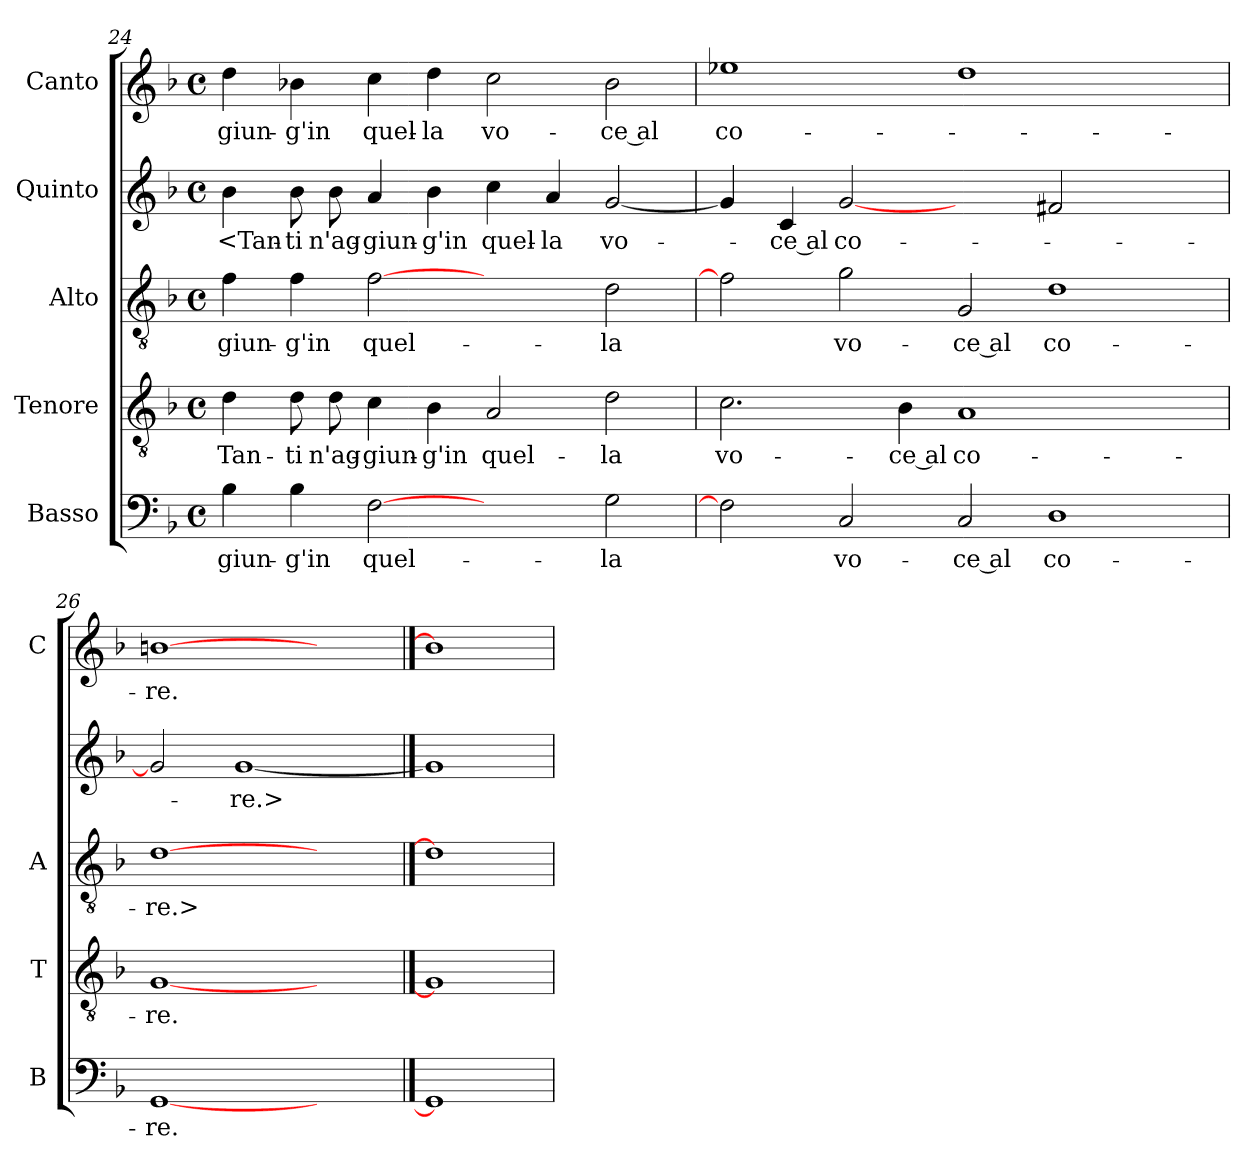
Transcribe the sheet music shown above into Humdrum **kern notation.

**kern	**text	**kern	**text	**kern	**text	**kern	**text	**kern	**text
*part5	*part5	*part4	*part4	*part3	*part3	*part2	*part2	*part1	*part1
*staff5	*staff5	*staff4	*staff4	*staff3	*staff3	*staff2	*staff2	*staff1	*staff1
*I"Basso	*	*I"Tenore	*	*I"Alto	*	*I"Quinto	*	*I"Canto	*
*I'B	*	*I'T	*	*I'A	*	*	*	*I'C	*
*clefF4	*	*clefGv2	*	*clefGv2	*	*clefG2	*	*clefG2	*
*k[b-]	*	*k[b-]	*	*k[b-]	*	*k[b-]	*	*k[b-]	*
*F:	*	*F:	*	*F:	*	*F:	*	*F:	*
*M4/4	*	*M4/4	*	*M4/4	*	*M4/4	*	*M4/4	*
*met(c)	*	*met(c)	*	*met(c)	*	*met(c)	*	*met(c)	*
=24	=24	=24	=24	=24	=24	=24	=24	=24	=24
4B-	-giun-	4d	Tan-	4f	-giun-	4b-	<Tan-	4dd	-giun-
4B-	-g'in	8d	-ti	4f	-g'in	8b-	-ti	4b-X	-g'in
.	.	8d	n'ag-	.	.	8b-	n'ag-	.	.
[2F	quel-	4c	-giun-	[2f	quel-	4a	-giun-	4cc	quel-
.	.	4B-	-g'in	.	.	4b-	-g'in	4dd	-la
2ryy	.	2A	quel-	2ryy	.	4cc	quel-	2cc	vo-
.	.	.	.	.	.	4a	-la	.	.
2G	-la	2d	-la	2d	-la	[2g	vo-	2b-	-ce al
=25	=25	=25	=25	=25	=25	=25	=25	=25	=25
2F]	.	2.c	vo-	2f]	.	4g]	.	1ee-X	co-
.	.	.	.	.	.	4c	-ce al	.	.
2C	vo-	.	.	2g	vo-	[2g	co-	.	.
.	.	4B-	-ce al	.	.	.	.	.	.
2C	-ce al	1A	co-	2G	-ce al	2ryy	.	1dd	.
1D	co-	.	.	1d	co-	2f#X	.	.	.
.	.	2ryy	.	.	.	2ryy	.	2ryy	.
=26	=26	=26	=26	=26	=26	=26	=26	=26	=26
[1GG	-re.	[1G	-re.	[1d	-re.>	2g]	.	[1bn	-re.
.	.	.	.	.	.	[1g	-re.>	.	.
2ryy	.	2ryy	.	2ryy	.	.	.	2ryy	.
==27	==27	==27	==27	==27	==27	==27	==27	==27	==27
1GG]	.	1G]	.	1d]	.	1g]	.	1b]	.
=	=	=	=	=	=	=	=	=	=
*-	*-	*-	*-	*-	*-	*-	*-	*-	*-
